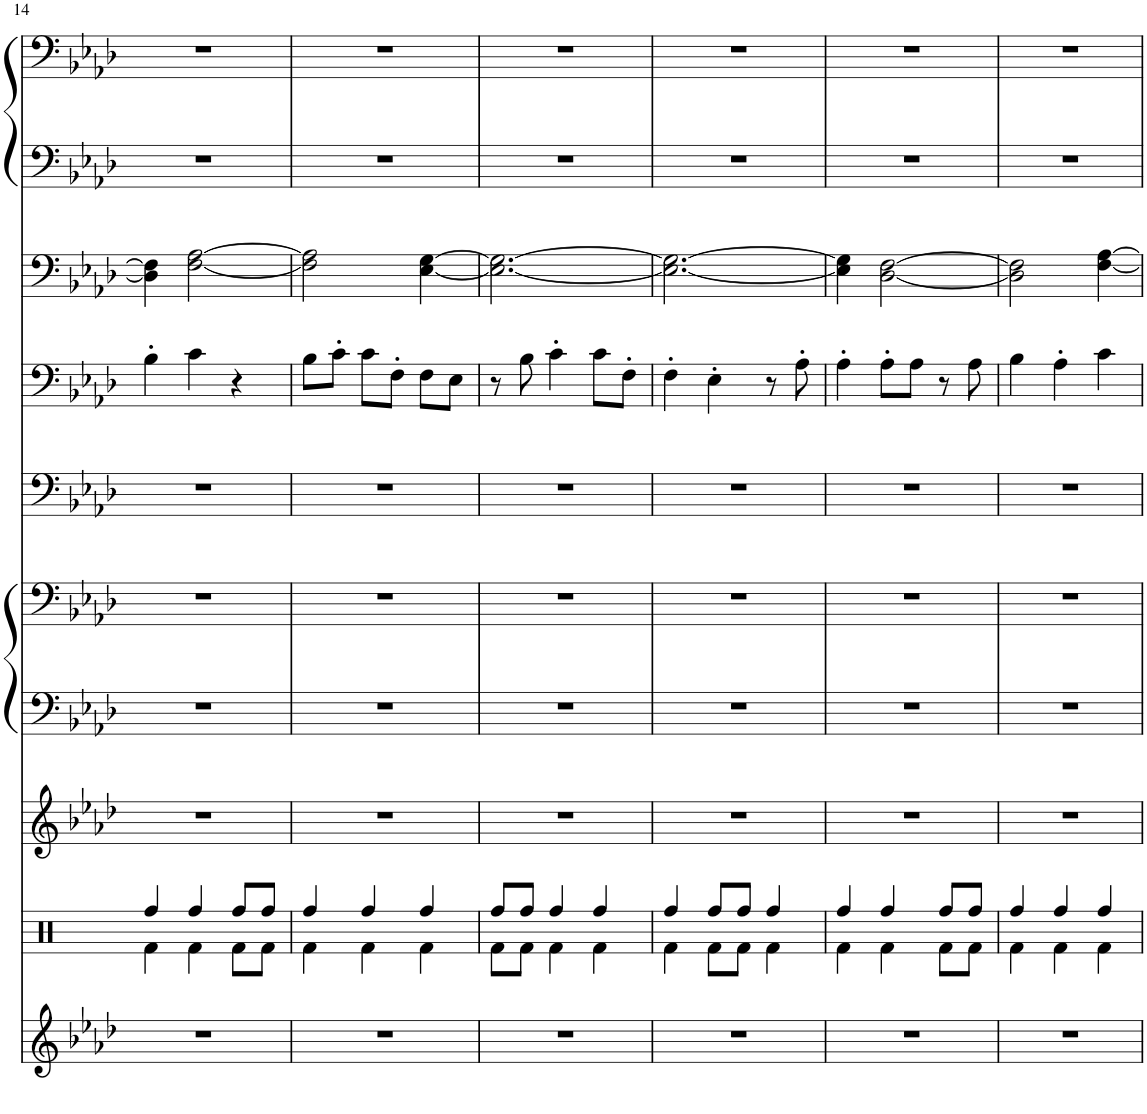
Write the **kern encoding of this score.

**kern	**kern	**kern	**kern	**kern	**kern	**kern	**kern	**kern	**kern
*part8	*part7	*part6	*part5	*part5	*part4	*part3	*part2	*part1	*part1
*staff10	*staff9	*staff8	*staff7	*staff6	*staff5	*staff4	*staff3	*staff2	*staff1
*I"Choir Aahs	*I"Percussion	*I"Strings 2	*I"E.Grand	*	*I"Warm Pad	*I"Tenor Sax	*I"Strings 1	*I"E.Grand	*
*I'Ch	*	*I'Str	*	*	*	*I'T Sax	*I'Str	*	*
!!LO:PB:g=z
*clefG2	*clefX	*clefG2	*clefF4	*clefF4	*clefF4	*clefF4	*clefF4	*clefF4	*clefF4
*	*	*	*	*	*	*Trd8c14	*	*	*
*k[b-e-a-d-]	*k[]	*k[b-e-a-d-]	*k[b-e-a-d-]	*k[b-e-a-d-]	*k[b-e-a-d-]	*k[b-e-a-d-]	*k[b-e-a-d-]	*k[b-e-a-d-]	*k[b-e-a-d-]
*M3/4	*M3/4	*M3/4	*M3/4	*M3/4	*M3/4	*M3/4	*M3/4	*M3/4	*M3/4
=14	=14	=14	=14	=14	=14	=14	=14	=14	=14
*	*^	*	*	*	*	*	*	*	*
2.r	4Rff/	4Rf\	2.r	2.r	2.r	2.r	4B-'\	4D-\] 4F\]	2.r	2.r
.	4Rff/	4Rf\	.	.	.	.	4c\	[2F\ [2A-\	.	.
.	8Rff/L	8Rf\L	.	.	.	.	4r	.	.	.
.	8Rff/J	8Rf\J	.	.	.	.	.	.	.	.
=15	=15	=15	=15	=15	=15	=15	=15	=15	=15	=15
2.r	4Rff/	4Rf\	2.r	2.r	2.r	2.r	8B-\L	2F\] 2A-\]	2.r	2.r
.	.	.	.	.	.	.	8c'\J	.	.	.
.	4Rff/	4Rf\	.	.	.	.	8c\L	.	.	.
.	.	.	.	.	.	.	8F'\J	.	.	.
.	4Rff/	4Rf\	.	.	.	.	8F\L	[4E-\ [4G\	.	.
.	.	.	.	.	.	.	8E-\J	.	.	.
=16	=16	=16	=16	=16	=16	=16	=16	=16	=16	=16
2.r	8Rff/L	8Rf\L	2.r	2.r	2.r	2.r	8r	2.E-\_ 2.G\_	2.r	2.r
.	8Rff/J	8Rf\J	.	.	.	.	8B-\	.	.	.
.	4Rff/	4Rf\	.	.	.	.	4c'\	.	.	.
.	4Rff/	4Rf\	.	.	.	.	8c\L	.	.	.
.	.	.	.	.	.	.	8F'\J	.	.	.
=17	=17	=17	=17	=17	=17	=17	=17	=17	=17	=17
2.r	4Rff/	4Rf\	2.r	2.r	2.r	2.r	4F'\	2.E-\_ 2.G\_	2.r	2.r
.	8Rff/L	8Rf\L	.	.	.	.	4E-'\	.	.	.
.	8Rff/J	8Rf\J	.	.	.	.	.	.	.	.
.	4Rff/	4Rf\	.	.	.	.	8r	.	.	.
.	.	.	.	.	.	.	8A-'\	.	.	.
=18	=18	=18	=18	=18	=18	=18	=18	=18	=18	=18
2.r	4Rff/	4Rf\	2.r	2.r	2.r	2.r	4A-'\	4E-\] 4G\]	2.r	2.r
.	4Rff/	4Rf\	.	.	.	.	8A-'\L	[2D-\ [2F\	.	.
.	.	.	.	.	.	.	8A-\J	.	.	.
.	8Rff/L	8Rf\L	.	.	.	.	8r	.	.	.
.	8Rff/J	8Rf\J	.	.	.	.	8A-\	.	.	.
=19	=19	=19	=19	=19	=19	=19	=19	=19	=19	=19
2.r	4Rff/	4Rf\	2.r	2.r	2.r	2.r	4B-\	2D-\] 2F\]	2.r	2.r
.	4Rff/	4Rf\	.	.	.	.	4A-'\	.	.	.
.	4Rff/	4Rf\	.	.	.	.	4c\	[4F\ [4A-\	.	.
*	*v	*v	*	*	*	*	*	*	*	*
=	=	=	=	=	=	=	=	=	=
*-	*-	*-	*-	*-	*-	*-	*-	*-	*-
